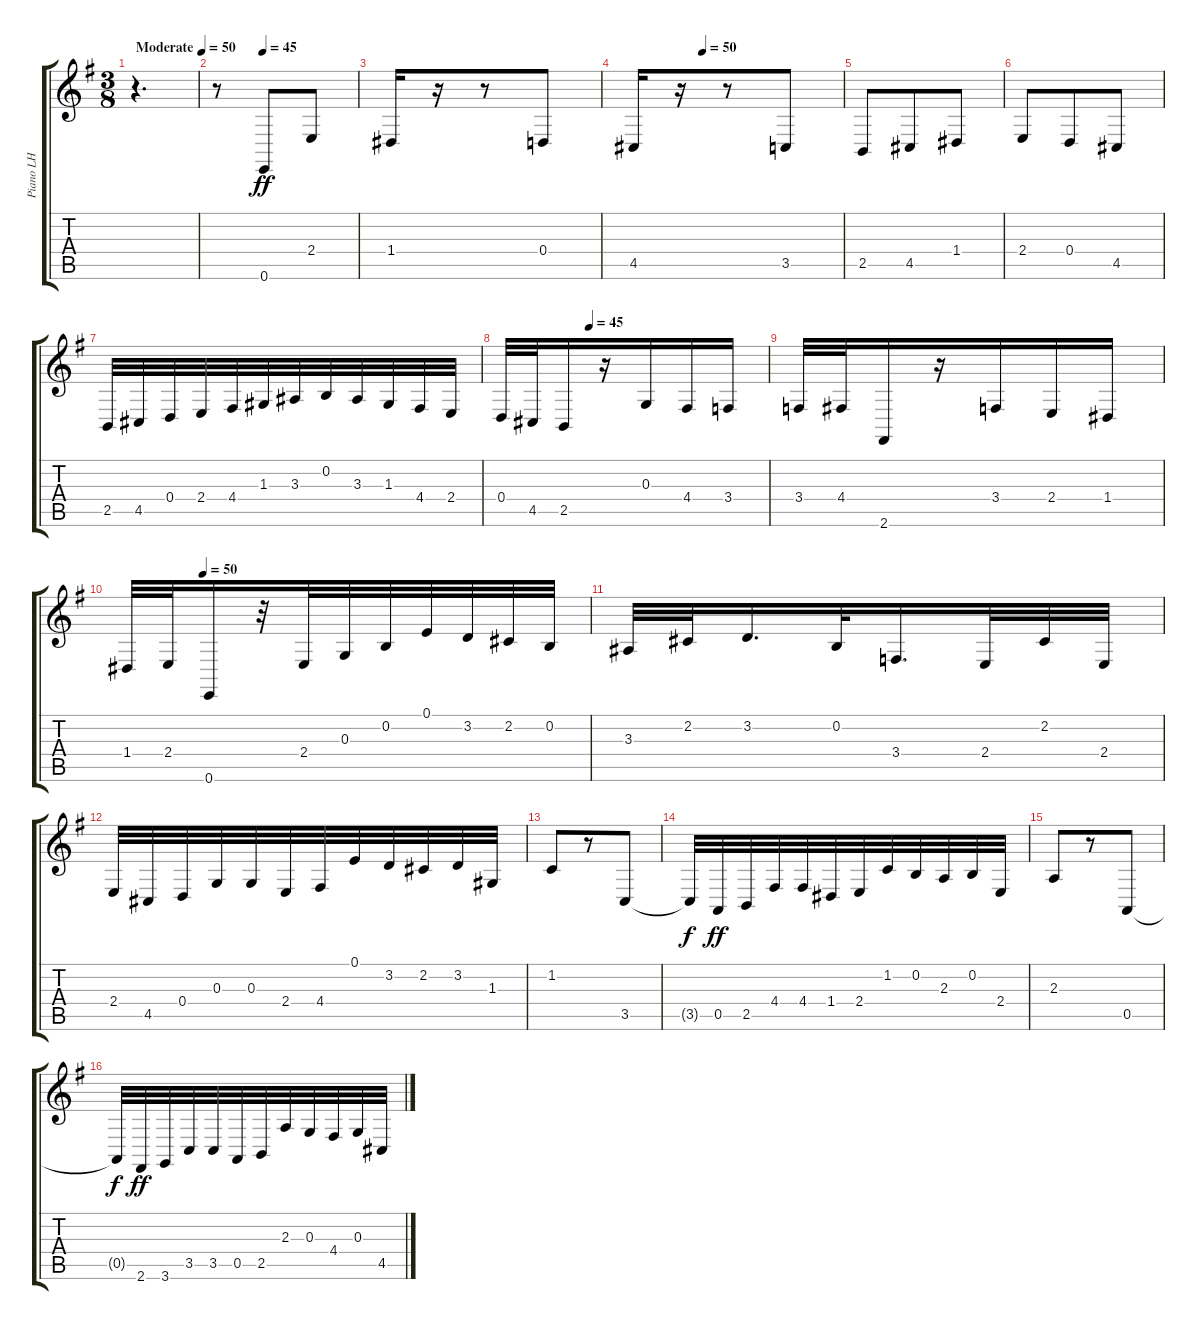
\track ("Piano LH" "Piano LH") {instrument acousticgrandpiano}
\staff {score tabs}
\tuning (E4 B3 G3 D3 A2 E2) {hide}
\ts (3 8)
\tempo (50 "Moderate")
\clef g2
\ks eminor
r.4{d dy ff instrument acousticgrandpiano} |
\tempo (45 0.3333333333333333)
r.8 0.6.8 2.4.8 |
1.4.16 r.16 r.8 0.4.8 |
\tempo (50 0.3333333333333333)
4.5.16 r.16 r.8 3.5.8 |
2.5.8 4.5.8 1.4.8 |
2.4.8 0.4.8 4.5.8 |
2.5.32 4.5.32 0.4.32 2.4.32 4.4.32 1.3.32 3.3.32 0.2.32 3.3.32 1.3.32 4.4.32 2.4.32 |
\tempo (45 0.3333333333333333)
0.4.32 4.5.32 2.5.16 r.16 0.3.16 4.4.16 3.4.16 |
3.4.32 4.4.32 2.6.16 r.16 3.4.16 2.4.16 1.4.16 |
\tempo (50 0.16666666666666666)
1.4.32 2.4.32 0.6.16 r.32 2.4.32 0.3.32 0.2.32 0.1.32 3.2.32 2.2.32 0.2.32 |
3.3.32 2.2.32 3.2.16{d} 0.2.32 3.4.16{d} 2.4.32 2.2.32 2.4.32 |
2.4.32 4.5.32 0.4.32 0.3.32 0.3.32 2.4.32 4.4.32 0.1.32 3.2.32 2.2.32 3.2.32 1.3.32 |
1.2.8 r.8 3.5.8 |
3.5{t}.32{dy f} 0.5.32{dy ff} 2.5.32 4.4.32 4.4.32 1.4.32 2.4.32 1.2.32 0.2.32 2.3.32 0.2.32 2.4.32 |
2.3.8 r.8 0.5.8 |
0.5{t}.32{dy f} 2.6.32{dy ff} 3.6.32 3.5.32 3.5.32 0.5.32 2.5.32 2.3.32 0.3.32 4.4.32 0.3.32 4.5.32
